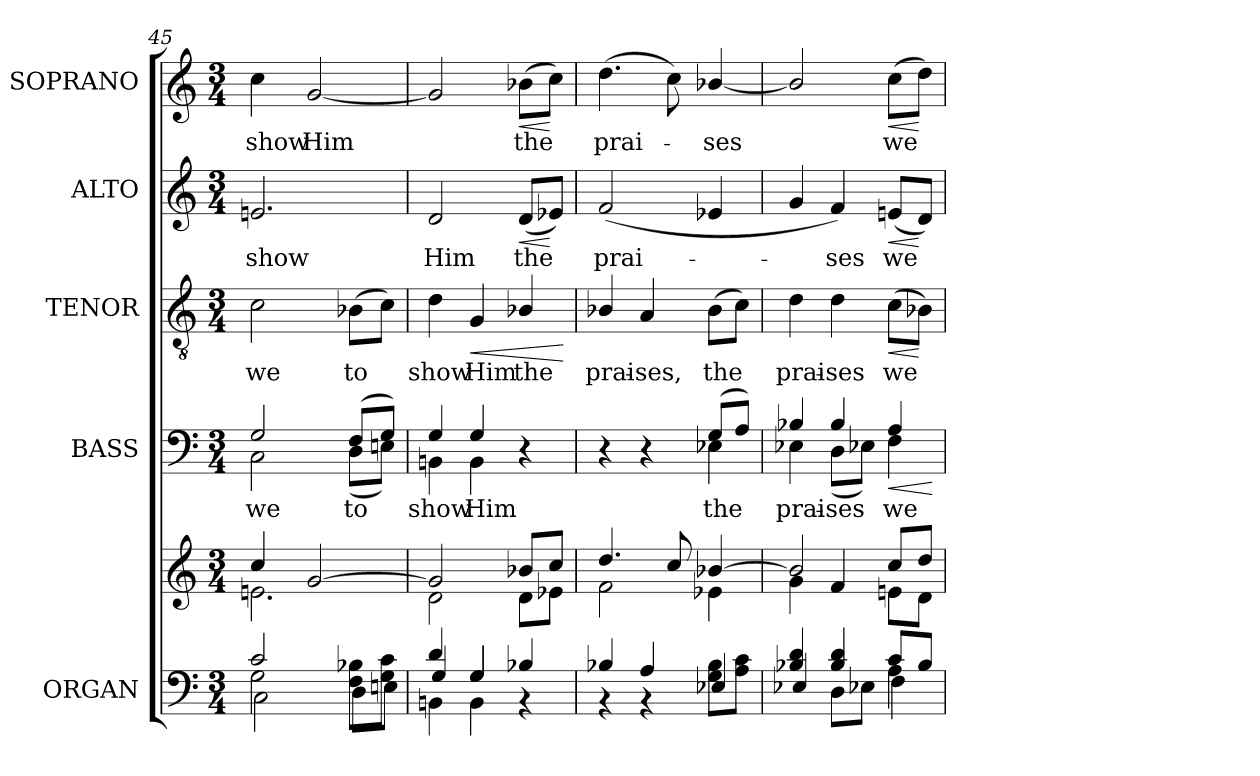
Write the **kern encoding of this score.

**kern	**kern	**kern	**text	**dynam	**kern	**text	**dynam	**kern	**text	**dynam	**kern	**text	**dynam
*part5	*part5	*part4	*part4	*part4	*part3	*part3	*part3	*part2	*part2	*part2	*part1	*part1	*part1
*staff6	*staff5	*staff4	*staff4	*staff4	*staff3	*staff3	*staff3	*staff2	*staff2	*staff2	*staff1	*staff1	*staff1
*I"ORGAN	*	*I"BASS	*	*	*I"TENOR	*	*	*I"ALTO	*	*	*I"SOPRANO	*	*
*I'Org.	*	*I'B.	*	*	*I'T.	*	*	*I'A.	*	*	*I'S.	*	*
*clefF4	*clefG2	*clefF4	*	*	*clefGv2	*	*	*clefG2	*	*	*clefG2	*	*
*	*	*	*	*	*ITrd7c12	*	*	*	*	*	*	*	*
*k[]	*k[]	*k[]	*	*	*k[]	*	*	*k[]	*	*	*k[]	*	*
*C:	*C:	*C:	*	*	*C:	*	*	*C:	*	*	*C:	*	*
*M3/4	*M3/4	*M3/4	*	*	*M3/4	*	*	*M3/4	*	*	*M3/4	*	*
=45	=45	=45	=45	=45	=45	=45	=45	=45	=45	=45	=45	=45	=45
*^	*^	*^	*	*	*	*	*	*	*	*	*	*	*
*	*^	*	*	*	*	*	*	*	*	*	*	*	*	*	*	*
!	!	!	!	!	!	!	!LO:LY:b:color=#000000	!	!	!	!	!	!	!	!	!	!
!	!	!	!	!	!	!	!	!	!	!LO:LY:b:color=#000000	!	!	!	!	!	!	!
!	!	!	!	!	!	!	!	!	!	!	!	!	!LO:LY:b:color=#000000	!	!	!	!
!	!	!	!	!	!	!	!	!	!	!	!	!	!	!	!	!LO:LY:b:color=#000000	!
2ci/	2Gi\	2Ci\	4cci/	2.eni\	2Gi/	2Ci\	we	.	2Ci\	we	.	2.eni/	show	.	4cci\	show	.
!	!	!	!	!	!	!	!	!	!	!	!	!	!	!	!	!LO:LY:b:color=#000000	!
.	.	.	[2gi/	.	.	.	.	.	.	.	.	.	.	.	[2gi/	Him	.
!	!	!	!	!	!	!	!LO:LY:b:color=#000000	!	!	!	!	!	!	!	!	!	!
!	!	!	!	!	!	!	!	!	!	!LO:LY:b:color=#000000	!	!	!	!	!	!	!
8Fi\ 8B-Xi\L	4ryy	8Di\L	.	.	(8Fi/L	(8Di\L	to	.	(8BB-Xi\L	to	.	.	.	.	.	.	.
8Gi\ 8ci\J	.	8Eni\J	.	.	8Gi/J)	8Eni\J)	.	.	8Ci\J)	.	.	.	.	.	.	.	.
=46	=46	=46	=46	=46	=46	=46	=46	=46	=46	=46	=46	=46	=46	=46	=46	=46	=46
!	!	!	!	!	!	!	!LO:LY:b:color=#000000	!	!	!	!	!	!	!	!	!	!
!	!	!	!	!	!	!	!	!	!	!LO:LY:b:color=#000000	!	!	!	!	!	!	!
!	!	!	!	!	!	!	!	!	!	!	!	!	!LO:LY:b:color=#000000	!	!	!	!
4di/	4Gi/	4BBni\	2gi/]	2di\	4Gi/	4BBni\	show	.	4Di\	show	.	2di/	Him	.	2gi/]	.	.
!	!	!	!	!	!	!	!LO:LY:b:color=#000000	!	!	!	!	!	!	!	!	!	!
!	!	!	!	!	!	!	!	!	!	!LO:LY:b:color=#000000	!LO:HP:b	!	!	!	!	!	!
4Gi/	4Gi/	4BBi\	.	.	4Gi/	4BBi\	Him	.	4GGi/	Him	<	.	.	.	.	.	.
!	!	!	!	!	!	!	!	!	!	!LO:LY:b:color=#000000	!	!	!	!	!	!	!
!	!	!	!	!	!	!	!	!	!	!	!	!	!LO:LY:b:color=#000000	!LO:HP:b	!	!	!
!	!	!	!	!	!	!	!	!	!	!	!	!	!	!	!	!LO:LY:b:color=#000000	!LO:HP:b
4B-Xi/	4r	4ryy	8b-Xi/L	8di\L	4r	4ryy	.	.	4BB-Xi/	the	.	(8di/L	the	<	(8b-Xi\L	the	<
.	.	.	8cci/J	8e-Xi\J	.	.	.	.	.	.	.	8e-Xi/J)	.	[	8cci\J)	.	[
*v	*v	*v	*	*	*v	*v	*	*	*	*	*	*	*	*	*	*	*
*	*v	*v	*	*	*	*	*	*	*	*	*	*	*	*
.	.	.	.	.	.	.	[	.	.	.	.	.	.
=47	=47	=47	=47	=47	=47	=47	=47	=47	=47	=47	=47	=47	=47
*^	*^	*^	*	*	*	*	*	*	*	*	*	*	*
*	*^	*	*	*	*	*	*	*	*	*	*	*	*	*	*	*
!	!	!	!	!	!	!	!	!	!	!LO:LY:b:color=#000000	!	!	!	!	!	!	!
!	!	!	!	!	!	!	!	!	!	!	!	!	!LO:LY:b:color=#000000	!	!	!	!
!	!	!	!	!	!	!	!	!	!	!	!	!	!	!	!	!LO:LY:b:color=#000000	!
4B-Xi/	4r	2ryy	4.ddi/	2fi\	4r	2ryy	.	.	4BB-Xi/	prai-	.	(2fi/	prai-	.	(4.ddi\	prai-	.
!	!	!	!	!	!	!	!	!	!	!LO:LY:b:color=#000000	!	!	!	!	!	!	!
4Ai/	4r	.	.	.	4r	.	.	.	4AAi/	-ses,	.	.	.	.	.	.	.
.	.	.	8cci/	.	.	.	.	.	.	.	.	.	.	.	8cci\)	.	.
!	!	!	!	!	!	!	!LO:LY:b:color=#000000	!	!	!	!	!	!	!	!	!	!
!	!	!	!	!	!	!	!	!	!	!LO:LY:b:color=#000000	!	!	!	!	!	!	!
!	!	!	!	!	!	!	!	!	!	!	!	!	!	!	!	!LO:LY:b:color=#000000	!
8Gi\ 8B-i\L	4ryy	4E-Xi/	[4b-Xi/	4e-Xi\	(8Gi/L	4E-Xi\	the	.	(8BB-i\L	the	.	4e-Xi/	.	.	[4b-Xi/	-ses	.
8Ai\ 8ci\J	.	.	.	.	8Ai/J)	.	.	.	8Ci\J)	.	.	.	.	.	.	.	.
=48	=48	=48	=48	=48	=48	=48	=48	=48	=48	=48	=48	=48	=48	=48	=48	=48	=48
!	!	!	!	!	!	!	!LO:LY:b:color=#000000	!	!	!	!	!	!	!	!	!	!
!	!	!	!	!	!	!	!	!	!	!LO:LY:b:color=#000000	!	!	!	!	!	!	!
4B-Xi/ 4di	2ryy	4E-Xi/	2b-i/]	4gi\	4B-Xi/	4E-Xi\	prai-	.	4Di\	prai-	.	4gi/	.	.	2b-i/]	.	.
!	!	!	!	!	!	!	!LO:LY:b:color=#000000	!	!	!	!	!	!	!	!	!	!
!	!	!	!	!	!	!	!	!	!	!LO:LY:b:color=#000000	!	!	!	!	!	!	!
!	!	!	!	!	!	!	!	!	!	!	!	!	!LO:LY:b:color=#000000	!	!	!	!
4B-i/ 4di	.	8Di\L	.	4fi/	4B-i/	(8Di\L	-ses	.	4Di\	-ses	.	4fi/)	-ses	.	.	.	.
.	.	8E-Xi\J	.	.	.	8E-Xi\J)	.	.	.	.	.	.	.	.	.	.	.
!	!	!	!	!	!	!	!	!LO:HP:b	!	!	!	!	!	!	!	!	!
!	!	!	!	!	!	!	!LO:LY:b:color=#000000	!	!	!	!	!	!	!	!	!	!
!	!	!	!	!	!	!	!	!	!	!LO:LY:b:color=#000000	!LO:HP:b	!	!	!	!	!	!
!	!	!	!	!	!	!	!	!	!	!	!	!	!LO:LY:b:color=#000000	!LO:HP:b	!	!	!
!	!	!	!	!	!	!	!	!	!	!	!	!	!	!	!	!LO:LY:b:color=#000000	!LO:HP:b
8ci/L	4Ai\	4Fi\	8cci/L	8eni\L	4Ai/	4Fi\	we	<	(8Ci\L	we	<	(8eni/L	we	<	(8cci\L	we	<
8B-i/J	.	.	8ddi/J	8di\J	.	.	.	.	8BB-Xi\J)	.	[	8di/J)	.	[	8ddi\J)	.	[
*v	*v	*v	*	*	*v	*v	*	*	*	*	*	*	*	*	*	*	*
*	*v	*v	*	*	*	*	*	*	*	*	*	*	*	*
.	.	.	.	[	.	.	.	.	.	.	.	.	.
=	=	=	=	=	=	=	=	=	=	=	=	=	=
*-	*-	*-	*-	*-	*-	*-	*-	*-	*-	*-	*-	*-	*-
